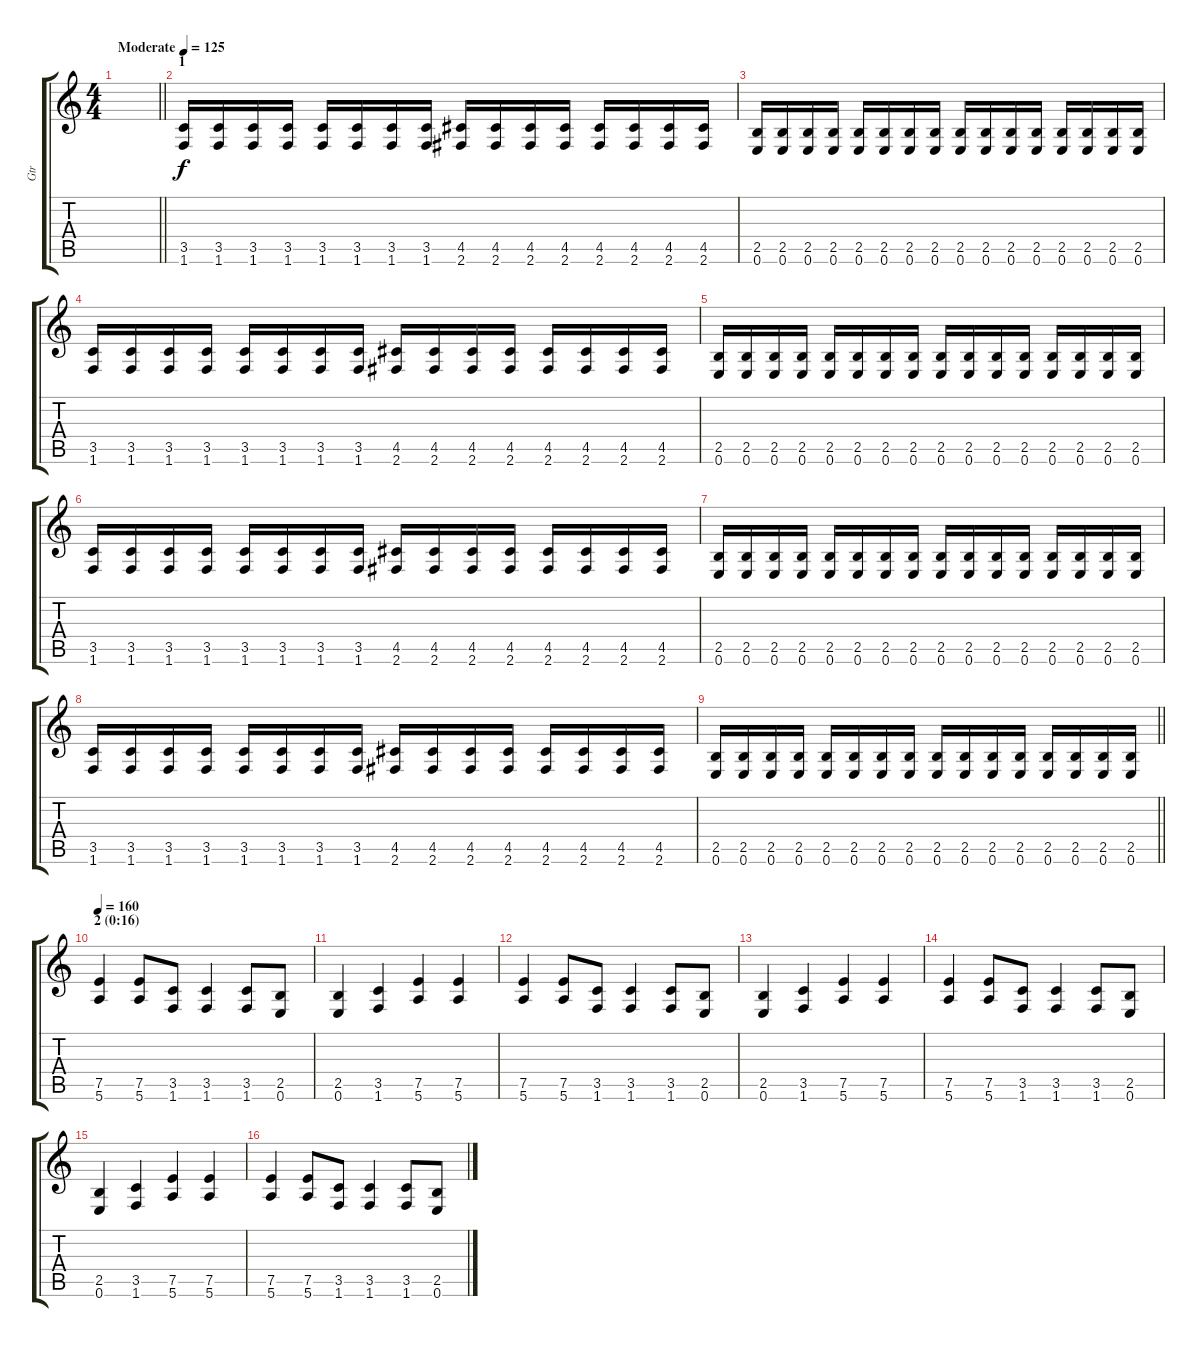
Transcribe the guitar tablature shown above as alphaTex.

\track ("Gtr" "Gtr") {instrument distortionguitar}
\staff {score tabs}
\tuning (E4 B3 G3 D3 A2 E2) {hide}
\ts (4 4)
\tempo (125 "Moderate")
\clef g2
\barLineRight lightlight
\ks c
|
\section ("" "1")
(3.5 1.6).16 (3.5 1.6).16 (3.5 1.6).16 (3.5 1.6).16 (3.5 1.6).16 (3.5 1.6).16 (3.5 1.6).16 (3.5 1.6).16 (4.5 2.6).16 (4.5 2.6).16 (4.5 2.6).16 (4.5 2.6).16 (4.5 2.6).16 (4.5 2.6).16 (4.5 2.6).16 (4.5 2.6).16 |
(2.5 0.6).16 (2.5 0.6).16 (2.5 0.6).16 (2.5 0.6).16 (2.5 0.6).16 (2.5 0.6).16 (2.5 0.6).16 (2.5 0.6).16 (2.5 0.6).16 (2.5 0.6).16 (2.5 0.6).16 (2.5 0.6).16 (2.5 0.6).16 (2.5 0.6).16 (2.5 0.6).16 (2.5 0.6).16 |
(3.5 1.6).16 (3.5 1.6).16 (3.5 1.6).16 (3.5 1.6).16 (3.5 1.6).16 (3.5 1.6).16 (3.5 1.6).16 (3.5 1.6).16 (4.5 2.6).16 (4.5 2.6).16 (4.5 2.6).16 (4.5 2.6).16 (4.5 2.6).16 (4.5 2.6).16 (4.5 2.6).16 (4.5 2.6).16 |
(2.5 0.6).16 (2.5 0.6).16 (2.5 0.6).16 (2.5 0.6).16 (2.5 0.6).16 (2.5 0.6).16 (2.5 0.6).16 (2.5 0.6).16 (2.5 0.6).16 (2.5 0.6).16 (2.5 0.6).16 (2.5 0.6).16 (2.5 0.6).16 (2.5 0.6).16 (2.5 0.6).16 (2.5 0.6).16 |
(3.5 1.6).16 (3.5 1.6).16 (3.5 1.6).16 (3.5 1.6).16 (3.5 1.6).16 (3.5 1.6).16 (3.5 1.6).16 (3.5 1.6).16 (4.5 2.6).16 (4.5 2.6).16 (4.5 2.6).16 (4.5 2.6).16 (4.5 2.6).16 (4.5 2.6).16 (4.5 2.6).16 (4.5 2.6).16 |
(2.5 0.6).16 (2.5 0.6).16 (2.5 0.6).16 (2.5 0.6).16 (2.5 0.6).16 (2.5 0.6).16 (2.5 0.6).16 (2.5 0.6).16 (2.5 0.6).16 (2.5 0.6).16 (2.5 0.6).16 (2.5 0.6).16 (2.5 0.6).16 (2.5 0.6).16 (2.5 0.6).16 (2.5 0.6).16 |
(3.5 1.6).16 (3.5 1.6).16 (3.5 1.6).16 (3.5 1.6).16 (3.5 1.6).16 (3.5 1.6).16 (3.5 1.6).16 (3.5 1.6).16 (4.5 2.6).16 (4.5 2.6).16 (4.5 2.6).16 (4.5 2.6).16 (4.5 2.6).16 (4.5 2.6).16 (4.5 2.6).16 (4.5 2.6).16 |
\barLineRight lightlight
(2.5 0.6).16 (2.5 0.6).16 (2.5 0.6).16 (2.5 0.6).16 (2.5 0.6).16 (2.5 0.6).16 (2.5 0.6).16 (2.5 0.6).16 (2.5 0.6).16 (2.5 0.6).16 (2.5 0.6).16 (2.5 0.6).16 (2.5 0.6).16 (2.5 0.6).16 (2.5 0.6).16 (2.5 0.6).16 |
\section ("" "2 (0:16)")
\tempo 160
(7.5 5.6).4 (7.5 5.6).8 (3.5 1.6).8 (3.5 1.6).4 (3.5 1.6).8 (2.5 0.6).8 |
(2.5 0.6).4 (3.5 1.6).4 (7.5 5.6).4 (7.5 5.6).4 |
(7.5 5.6).4 (7.5 5.6).8 (3.5 1.6).8 (3.5 1.6).4 (3.5 1.6).8 (2.5 0.6).8 |
(2.5 0.6).4 (3.5 1.6).4 (7.5 5.6).4 (7.5 5.6).4 |
(7.5 5.6).4 (7.5 5.6).8 (3.5 1.6).8 (3.5 1.6).4 (3.5 1.6).8 (2.5 0.6).8 |
(2.5 0.6).4 (3.5 1.6).4 (7.5 5.6).4 (7.5 5.6).4 |
(7.5 5.6).4 (7.5 5.6).8 (3.5 1.6).8 (3.5 1.6).4 (3.5 1.6).8 (2.5 0.6).8
